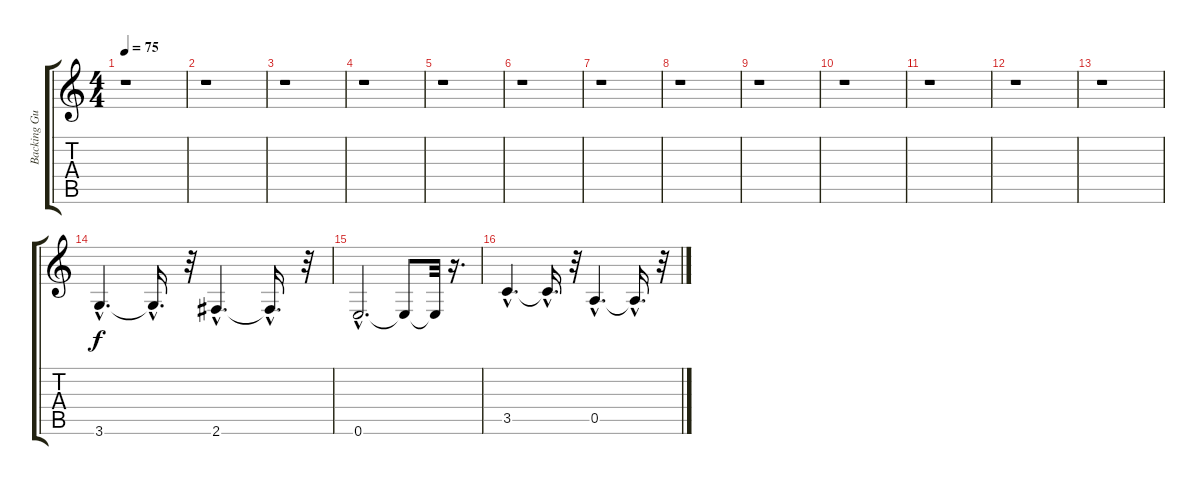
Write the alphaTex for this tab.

\track ("Backing Guitar 1" "Backing Gu") {instrument distortionguitar}
\staff {score tabs}
\tuning (E4 B3 G3 D3 A2 E2) {hide}
\ts (4 4)
\tempo 75
\clef g2
\ks c
r.1{dy f} |
r.1 |
r.1 |
r.1 |
r.1 |
r.1 |
r.1 |
r.1 |
r.1 |
r.1 |
r.1 |
r.1 |
r.1 |
3.6{hac}.4{d} 3.6{hac t}.16{d} r.32 2.6{hac}.4{d} 2.6{hac t}.16{d} r.32 |
0.6{hac}.2{d} 0.6{t}.8 0.6{t}.32 r.16{d} |
3.5{hac}.4{d} 3.5{hac t}.16{d} r.32 0.5{hac}.4{d} 0.5{hac t}.16{d} r.32
